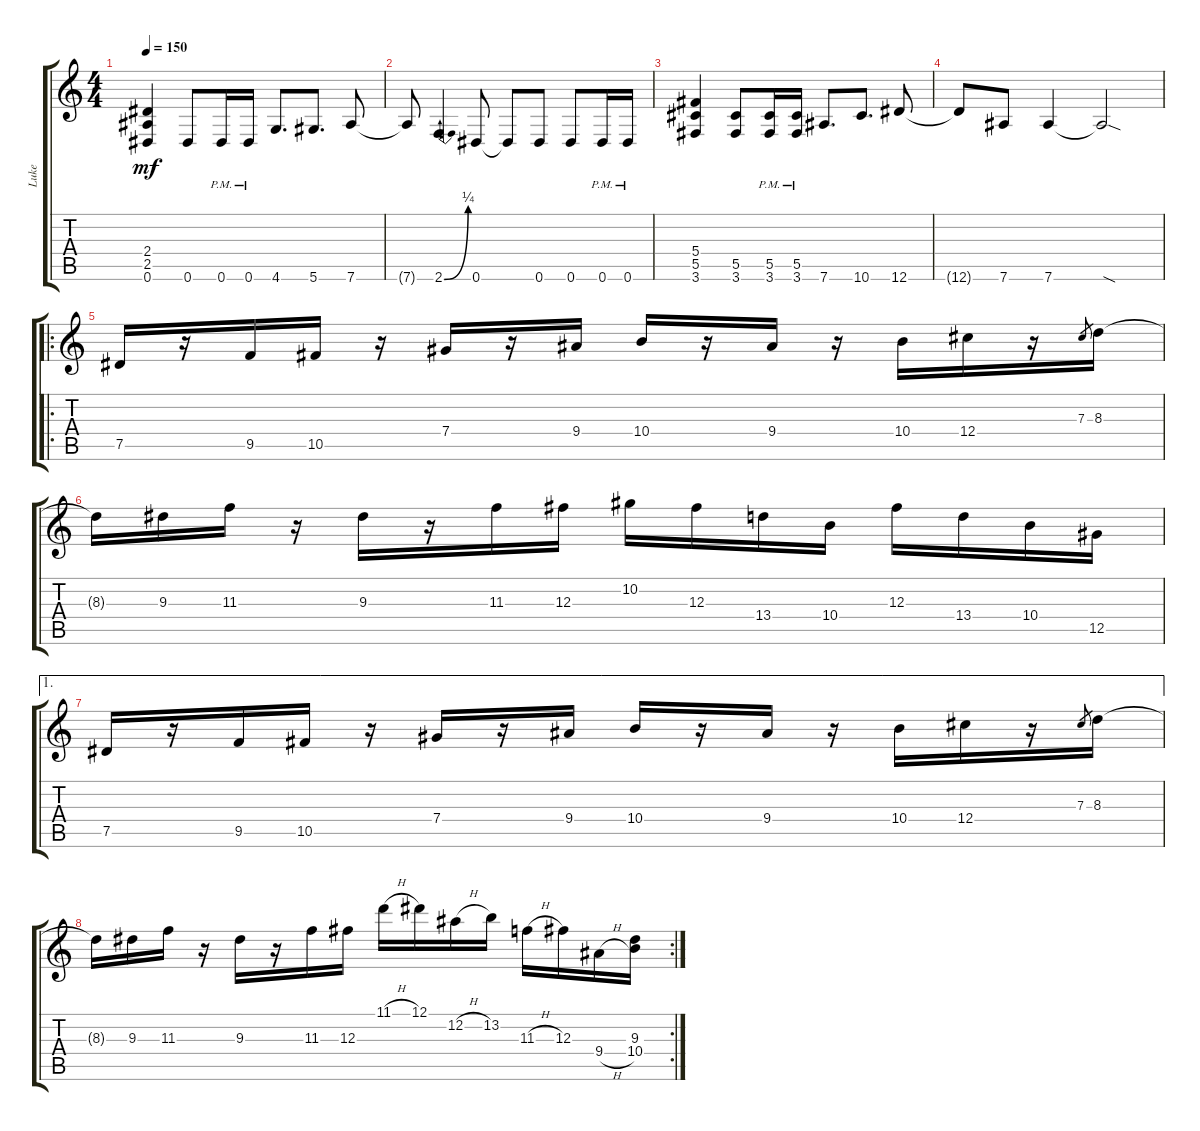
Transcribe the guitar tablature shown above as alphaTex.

\track ("Luke" "Luke") {instrument distortionguitar}
\staff {score tabs}
\tuning (Eb4 Bb3 Gb3 Db3 Ab2 Eb2) {hide}
\ts (4 4)
\tempo 150
\clef g2
\ks c
(2.4 2.5 0.6).4{dy mf} 0.6.8 0.6{pm}.16 0.6{pm}.16 4.6.8{d} 5.6.8{d} 7.6.8 |
7.6{t}.8 2.6{be (bend 0 0 60 1)}.4 0.6.8 0.6{t}.8 0.6.8 0.6.8 0.6{pm}.16 0.6{pm}.16 |
(5.4 5.5 3.6).4 (5.5 3.6).8 (5.5{pm} 3.6{pm}).16 (5.5{pm} 3.6{pm}).16 7.6.8{d} 10.6.8{d} 12.6.8 |
12.6{t}.8 7.6.8 7.6.4 7.6{sod t}.2 |
\ro
7.5.16 r.16 9.5.16 10.5.16 r.16 7.4.16 r.16 9.4.16 10.4.16 r.16 9.4.16 r.16 10.4.16 12.4.16 r.16 7.3.8{gr} 8.3.16 |
8.3{t}.16 9.3.16 11.3.16 r.16 9.3.16 r.16 11.3.16 12.3.16 10.2.16 12.3.16 13.4.16 10.4.16 12.3.16 13.4.16 10.4.16 12.5.16 |
\ae 1
7.5.16 r.16 9.5.16 10.5.16 r.16 7.4.16 r.16 9.4.16 10.4.16 r.16 9.4.16 r.16 10.4.16 12.4.16 r.16 7.3.8{gr} 8.3.16 |
\rc 2
8.3{t}.16 9.3.16 11.3.16 r.16 9.3.16 r.16 11.3.16 12.3.16 11.1{h}.16 12.1.16 12.2{h}.16 13.2.16 11.3{h}.16 12.3.16 9.4{h}.16 (9.3 10.4).16
